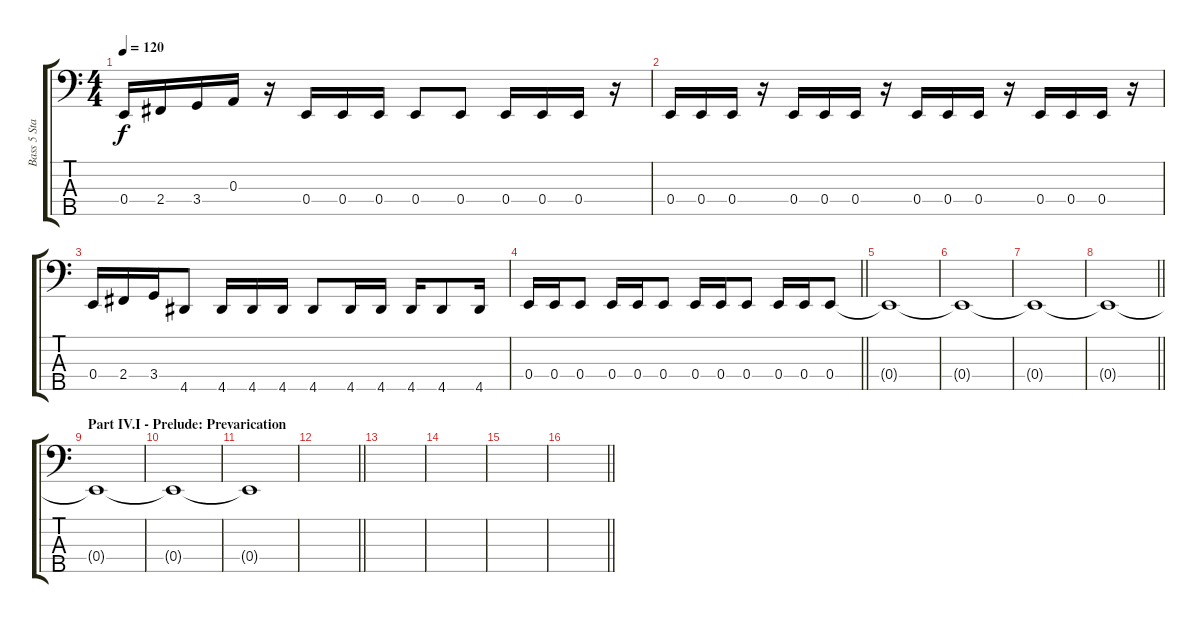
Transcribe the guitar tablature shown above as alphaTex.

\track ("Bass 5 Standard" "Bass 5 Sta") {instrument electricbassfinger}
\staff {score tabs}
\tuning (G2 D2 A1 E1 B0) {hide}
\ts (4 4)
\tempo 120
\clef f4
\ks c
0.4.16{dy f} 2.4.16 3.4.16 0.3.16 r.16 0.4.16 0.4.16 0.4.16 0.4.8 0.4.8 0.4.16 0.4.16 0.4.16 r.16 |
0.4.16 0.4.16 0.4.16 r.16 0.4.16 0.4.16 0.4.16 r.16 0.4.16 0.4.16 0.4.16 r.16 0.4.16 0.4.16 0.4.16 r.16 |
0.4.16 2.4.16 3.4.16 4.5.8 4.5.16 4.5.16 4.5.16 4.5.8 4.5.16 4.5.16 4.5.16 4.5.8 4.5.16 |
\barLineRight lightlight
0.4.16 0.4.16 0.4.8 0.4.16 0.4.16 0.4.8 0.4.16 0.4.16 0.4.8 0.4.16 0.4.16 0.4.8 |
\section ("" "")
0.4{t}.1 |
0.4{t}.1 |
0.4{t}.1{volume 0} |
\barLineRight lightlight
0.4{t}.1 |
\section ("" "Part IV.I - Prelude: Prevarication")
0.4{t}.1 |
0.4{t}.1 |
0.4{t}.1 |
\barLineRight lightlight
|
|
|
|
\barLineRight lightlight
